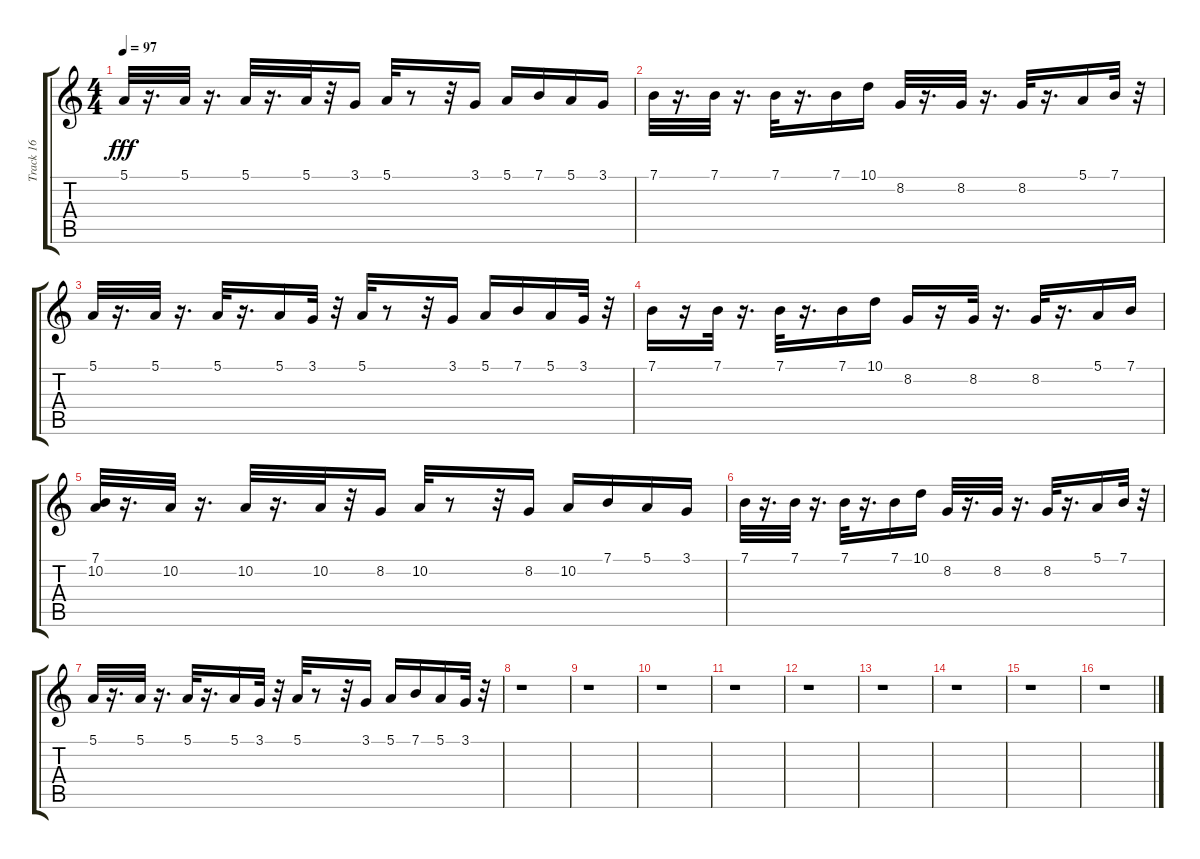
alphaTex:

\track ("Track 16" "Track 16") {instrument lead8bassandlead}
\staff {score tabs}
\tuning (E4 B3 G3 D3 A2 E2) {hide}
\ts (4 4)
\tempo 97
\clef g2
\ks c
5.1.32{dy fff} r.16{d} 5.1.32 r.16{d} 5.1.32 r.16{d} 5.1.32 r.32 3.1.16 5.1.32 r.8 r.32 3.1.16 5.1.16 7.1.16 5.1.16 3.1.16 |
7.1.32 r.16{d} 7.1.32 r.16{d} 7.1.32 r.16{d} 7.1.16 10.1.16 8.2.32 r.16{d} 8.2.32 r.16{d} 8.2.32 r.16{d} 5.1.16 7.1.32 r.32 |
5.1.32 r.16{d} 5.1.32 r.16{d} 5.1.32 r.16{d} 5.1.16 3.1.32 r.32 5.1.32 r.8 r.32 3.1.16 5.1.16 7.1.16 5.1.16 3.1.32 r.32 |
7.1.16 r.16 7.1.32 r.16{d} 7.1.32 r.16{d} 7.1.16 10.1.16 8.2.16 r.16 8.2.32 r.16{d} 8.2.32 r.16{d} 5.1.16 7.1.16 |
(7.1 10.2).32 r.16{d} 10.2.32 r.16{d} 10.2.32 r.16{d} 10.2.32 r.32 8.2.16 10.2.32 r.8 r.32 8.2.16 10.2.16 7.1.16 5.1.16 3.1.16 |
7.1.32 r.16{d} 7.1.32 r.16{d} 7.1.32 r.16{d} 7.1.16 10.1.16 8.2.32 r.16{d} 8.2.32 r.16{d} 8.2.32 r.16{d} 5.1.16 7.1.32 r.32 |
5.1.32 r.16{d} 5.1.32 r.16{d} 5.1.32 r.16{d} 5.1.16 3.1.32 r.32 5.1.32 r.8 r.32 3.1.16 5.1.16 7.1.16 5.1.16 3.1.32 r.32 |
r.1 |
r.1 |
r.1 |
r.1 |
r.1 |
r.1 |
r.1 |
r.1 |
r.1
